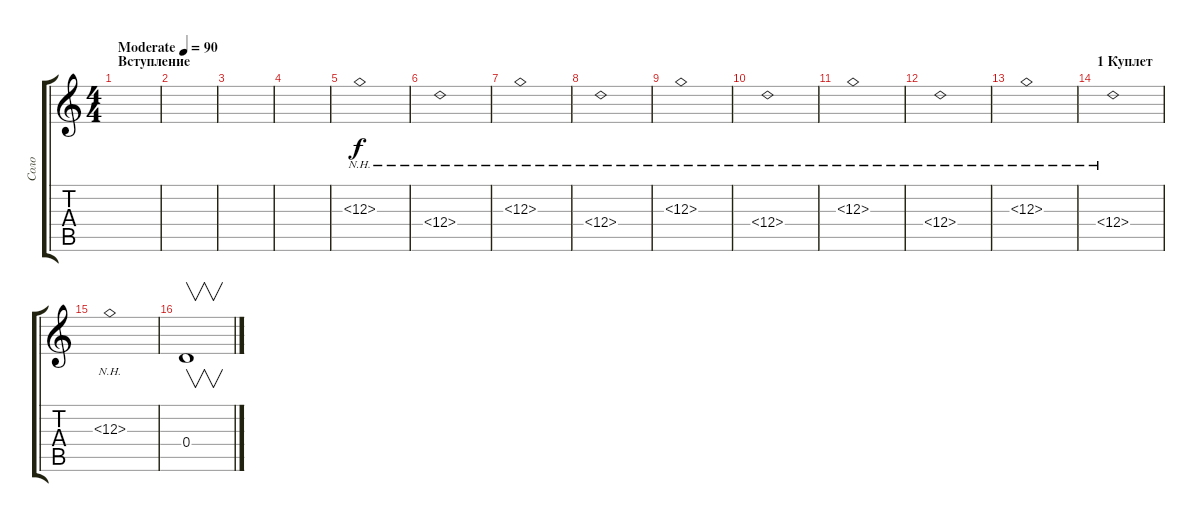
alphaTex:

\track ("Соло" "Соло") {instrument electricguitarjazz}
\staff {score tabs}
\tuning (E4 B3 G3 D3 A2 E2) {hide}
\ts (4 4)
\section ("" "Вступление")
\tempo (90 "Moderate")
\clef g2
\ks c
|
|
|
|
12.3{nh}.1 |
12.4{nh}.1 |
12.3{nh}.1 |
12.4{nh}.1 |
12.3{nh}.1 |
12.4{nh}.1 |
12.3{nh}.1 |
12.4{nh}.1 |
12.3{nh}.1 |
\section ("" "1 Куплет")
12.4{nh}.1 |
12.3{nh}.1 |
0.4.1{v}
